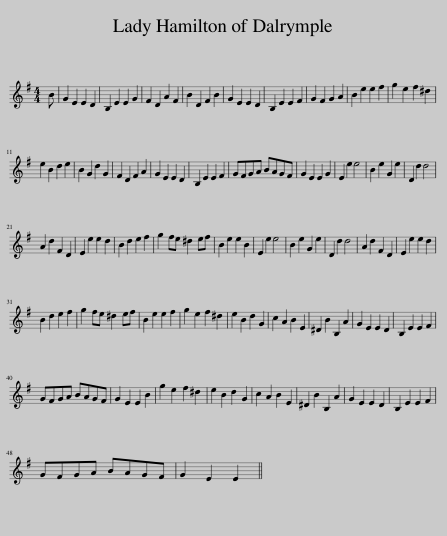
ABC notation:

X:1
L:1/8
M:4/4
I:linebreak $
K:Emin
V:1 treble
V:1
 B | G2 E2 E2 D2 | B,2 E2 E2 G2 | F2 D2 A2 F2 | B2 D2 F2 B2 | %5
 G2 E2 E2 D2 | B,2 E2 E2 F2 | G2 F2 G2 A2 | B2 e2 e2 f2 | g2 e2 f2 ^d2 |$ %10
 e2 B2 d2 e2 | B2 G2 d2 G2 | F2 D2 F2 A2 | G2 E2 E2 D2 | B,2 E2 E2 F2 | %15
 GFGA BAGF | G2 E2 E2 G2 | E2 e2 e4 | B2 e2 G2 e2 | D2 d2 d4 |$ %20
 A2 d2 F2 D2 | E2 e2 e2 d2 | B2 d2 e2 f2 | g2 fe ^d2 ef | B2 e2 e2 B2 | %25
 E2 e2 e4 | B2 e2 G2 e2 | D2 d2 d4 | A2 d2 F2 D2 | E2 e2 e2 d2 |$ %30
 B2 d2 e2 f2 | g2 fe ^d2 ef | B2 e2 e2 f2 | g2 e2 f2 ^d2 | e2 B2 d2 G2 | %35
 c2 A2 B2 E2 | ^D2 B2 B,2 A2 | G2 E2 E2 D2 | B,2 E2 E2 F2 |$ GFGA BAGF | %40
 G2 E2 E2 B2 | g2 e2 f2 ^d2 | e2 B2 d2 G2 | c2 A2 B2 E2 | ^D2 B2 B,2 A2 | %45
 G2 E2 E2 D2 | B,2 E2 E2 F2 |$ GFGA BAGF | G2 E2 E2 || %49
